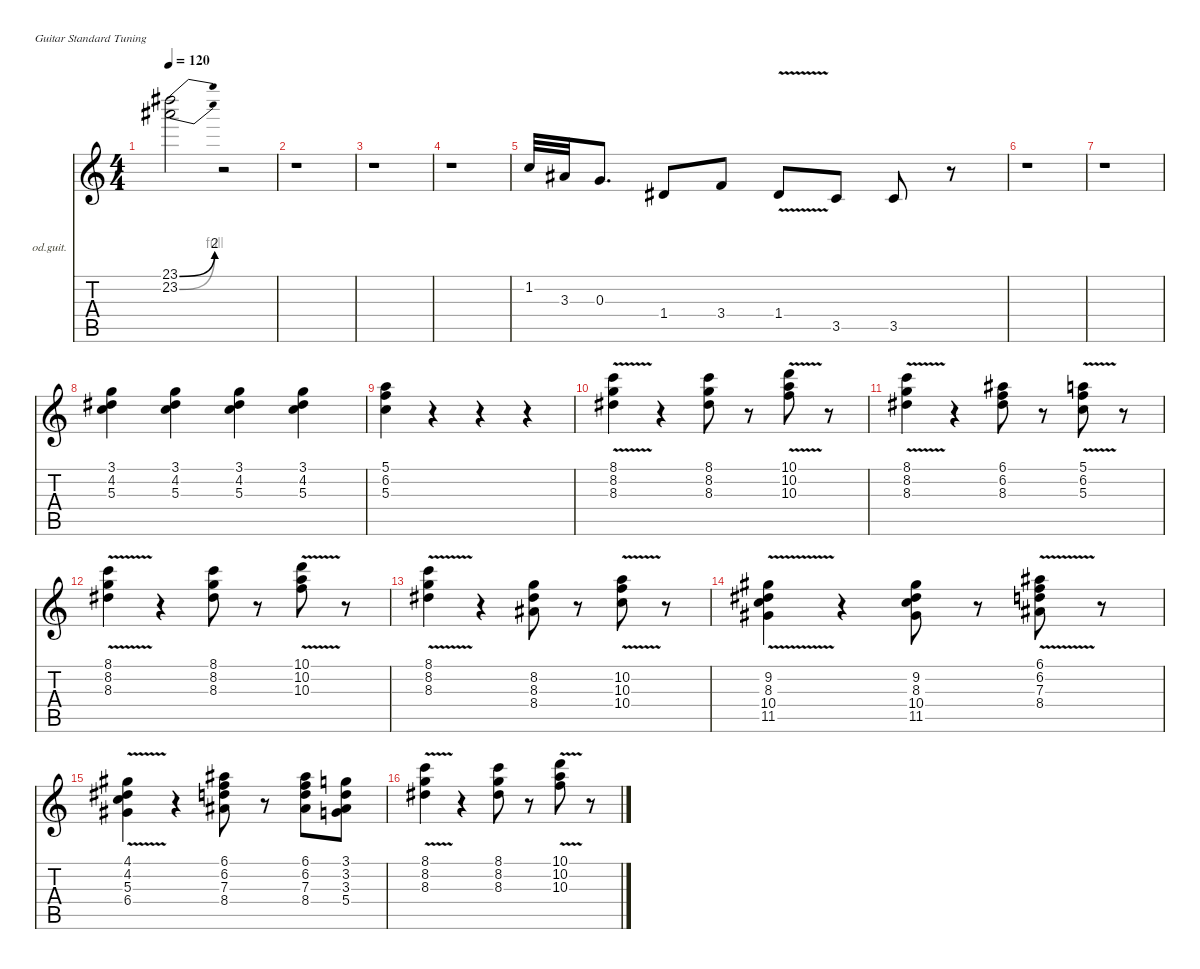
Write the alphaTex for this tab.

\defaultSystemsLayout 4
\hideDynamics
\bracketExtendMode nobrackets
\firstSystemTrackNameOrientation horizontal
\otherSystemsTrackNameOrientation horizontal
\track ("Overdriven Guitar" "od.guit.") {instrument overdrivenguitar}
\staff {score tabs}
\tuning (E4 B3 G3 D3 A2 E2)
\ts (4 4)
\tempo 120
\clef g2
\ks c
(23.1{be (bend 0 0 60 8) acc #} 23.2{be (bend 0 0 30 4) acc #}).2{dy f beam Down} r.2{beam Down} |
r.1{beam Down} |
r.1{beam Down} |
r.1{beam Down} |
1.2.32{beam Up} 3.3{acc #}.32{beam Up} 0.3.8{d beam Up} 1.4{acc #}.8{beam Up} 3.4.8{beam Up} 1.4{v acc #}.8{beam Up} 3.5.8{beam Up} 3.5.8{beam Up} r.8{beam Up} |
r.1{beam Down} |
r.1{beam Down} |
(3.1 4.2{acc #} 5.3).4{beam Down} (3.1 4.2{acc #} 5.3).4{beam Down} (3.1 4.2{acc #} 5.3).4{beam Down} (3.1 4.2{acc #} 5.3).4{beam Down} |
(5.1 6.2 5.3).4{beam Down} r.4{beam Down} r.4{beam Down} r.4{beam Down} |
(8.1{v} 8.2{v} 8.3{v acc #}).4{beam Down} r.4{beam Down} (8.1 8.2 8.3{acc #}).8{beam Down} r.8{beam Down} (10.1{v} 10.2{v} 10.3{v}).8{beam Down} r.8{beam Down} |
(8.1{v} 8.2{v} 8.3{v acc #}).4{beam Down} r.4{beam Down} (6.1{acc #} 6.2 8.3{acc #}).8{beam Down} r.8{beam Down} (5.1{v} 6.2{v} 5.3{v}).8{beam Down} r.8{beam Down} |
(8.1{v} 8.2{v} 8.3{v acc #}).4{beam Down} r.4{beam Down} (8.1 8.2 8.3{acc #}).8{beam Down} r.8{beam Down} (10.1{v} 10.2{v} 10.3{v}).8{beam Down} r.8{beam Down} |
(8.1{v} 8.2{v} 8.3{v acc #}).4{beam Down} r.4{beam Down} (8.2 8.3{acc #} 8.4{acc #}).8{beam Down} r.8{beam Down} (10.2{v} 10.3{v} 10.4{v}).8{beam Down} r.8{beam Down} |
(9.2{v acc #} 8.3{v acc #} 10.4{v} 11.5{v acc #}).4{beam Down} r.4{beam Down} (9.2{acc #} 8.3{acc #} 10.4 11.5{acc #}).8{beam Down} r.8{beam Down} (6.1{v acc #} 6.2{v} 7.3{v} 8.4{v acc #}).8{beam Down} r.8{beam Down} |
(4.1{v acc #} 4.2{v acc #} 5.3{v} 6.4{v acc #}).4{beam Down} r.4{beam Down} (6.1{acc #} 6.2 7.3 8.4{acc #}).8{beam Down} r.8{beam Down} (6.1{acc #} 6.2 7.3 8.4{acc #}).8{beam Down} (3.1 3.2 3.3{acc #} 5.4).8{beam Down} |
(8.1{v} 8.2{v} 8.3{v acc #}).4{beam Down} r.4{beam Down} (8.1 8.2 8.3{acc #}).8{beam Down} r.8{beam Down} (10.1{v} 10.2{v} 10.3{v}).8{beam Down} r.8{beam Down}
